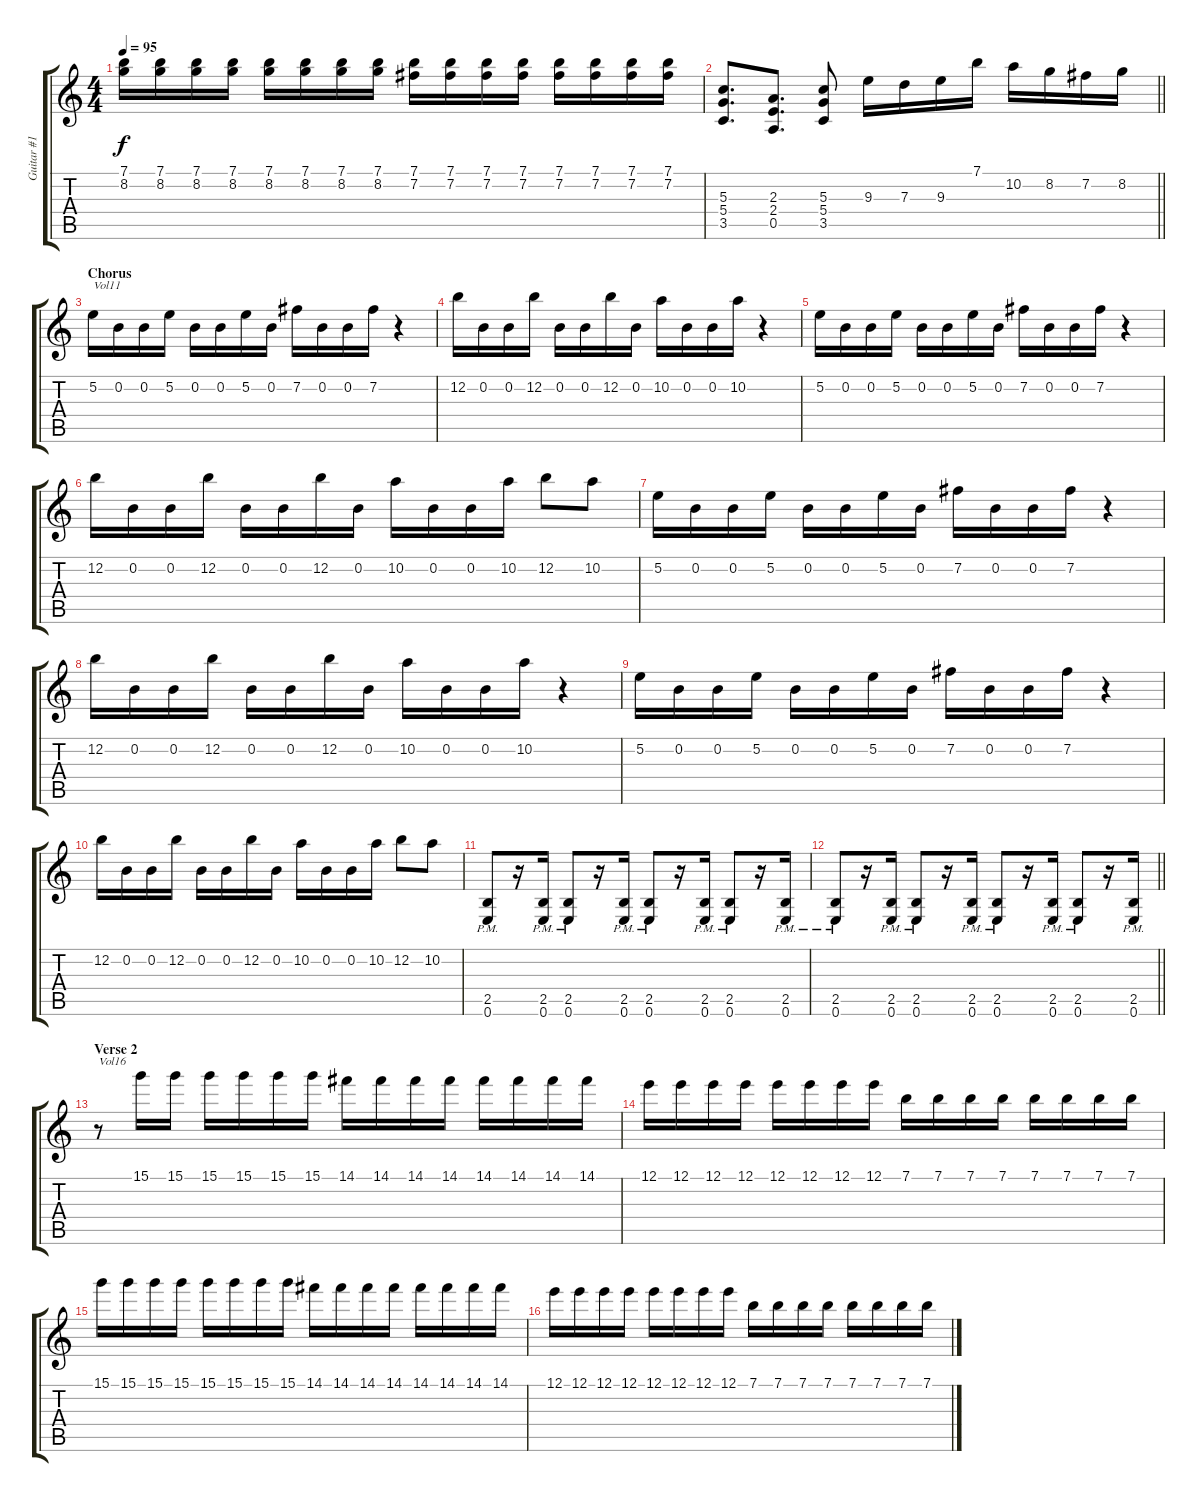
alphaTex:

\track ("Guitar #1" "Guitar #1") {instrument overdrivenguitar}
\staff {score tabs}
\tuning (E4 B3 G3 D3 A2 E2) {hide}
\ts (4 4)
\tempo 95
\clef g2
\ks c
(7.1 8.2).16{dy f} (7.1 8.2).16 (7.1 8.2).16 (7.1 8.2).16 (7.1 8.2).16 (7.1 8.2).16 (7.1 8.2).16 (7.1 8.2).16 (7.1 7.2).16 (7.1 7.2).16 (7.1 7.2).16 (7.1 7.2).16 (7.1 7.2).16 (7.1 7.2).16 (7.1 7.2).16 (7.1 7.2).16 |
\barLineRight lightlight
(5.3 5.4 3.5).8{d} (2.3 2.4 0.5).8{d} (5.3 5.4 3.5).8 9.3.16 7.3.16 9.3.16 7.1.16 10.2.16 8.2.16 7.2.16 8.2.16 |
\section ("" "Chorus")
5.2.16{txt "Vol11" volume 11} 0.2.16 0.2.16 5.2.16 0.2.16 0.2.16 5.2.16 0.2.16 7.2.16 0.2.16 0.2.16 7.2.16 r.4 |
12.2.16 0.2.16 0.2.16 12.2.16 0.2.16 0.2.16 12.2.16 0.2.16 10.2.16 0.2.16 0.2.16 10.2.16 r.4 |
5.2.16 0.2.16 0.2.16 5.2.16 0.2.16 0.2.16 5.2.16 0.2.16 7.2.16 0.2.16 0.2.16 7.2.16 r.4 |
12.2.16 0.2.16 0.2.16 12.2.16 0.2.16 0.2.16 12.2.16 0.2.16 10.2.16 0.2.16 0.2.16 10.2.16 12.2.8 10.2.8 |
5.2.16 0.2.16 0.2.16 5.2.16 0.2.16 0.2.16 5.2.16 0.2.16 7.2.16 0.2.16 0.2.16 7.2.16 r.4 |
12.2.16 0.2.16 0.2.16 12.2.16 0.2.16 0.2.16 12.2.16 0.2.16 10.2.16 0.2.16 0.2.16 10.2.16 r.4 |
5.2.16 0.2.16 0.2.16 5.2.16 0.2.16 0.2.16 5.2.16 0.2.16 7.2.16 0.2.16 0.2.16 7.2.16 r.4 |
12.2.16 0.2.16 0.2.16 12.2.16 0.2.16 0.2.16 12.2.16 0.2.16 10.2.16 0.2.16 0.2.16 10.2.16 12.2.8 10.2.8 |
(2.5{pm} 0.6{pm}).8 r.16 (2.5{pm} 0.6{pm}).16 (2.5{pm} 0.6{pm}).8 r.16 (2.5{pm} 0.6{pm}).16 (2.5{pm} 0.6{pm}).8 r.16 (2.5{pm} 0.6{pm}).16 (2.5{pm} 0.6{pm}).8 r.16 (2.5{pm} 0.6{pm}).16 |
\barLineRight lightlight
(2.5{pm} 0.6{pm}).8 r.16 (2.5{pm} 0.6{pm}).16 (2.5{pm} 0.6{pm}).8 r.16 (2.5{pm} 0.6{pm}).16 (2.5{pm} 0.6{pm}).8 r.16 (2.5{pm} 0.6{pm}).16 (2.5{pm} 0.6{pm}).8 r.16 (2.5{pm} 0.6{pm}).16 |
\section ("" "Verse 2")
r.8{txt "Vol16" volume 16} 15.1.16 15.1.16 15.1.16 15.1.16 15.1.16 15.1.16 14.1.16 14.1.16 14.1.16 14.1.16 14.1.16 14.1.16 14.1.16 14.1.16 |
12.1.16 12.1.16 12.1.16 12.1.16 12.1.16 12.1.16 12.1.16 12.1.16 7.1.16 7.1.16 7.1.16 7.1.16 7.1.16 7.1.16 7.1.16 7.1.16 |
15.1.16 15.1.16 15.1.16 15.1.16 15.1.16 15.1.16 15.1.16 15.1.16 14.1.16 14.1.16 14.1.16 14.1.16 14.1.16 14.1.16 14.1.16 14.1.16 |
12.1.16 12.1.16 12.1.16 12.1.16 12.1.16 12.1.16 12.1.16 12.1.16 7.1.16 7.1.16 7.1.16 7.1.16 7.1.16 7.1.16 7.1.16 7.1.16
